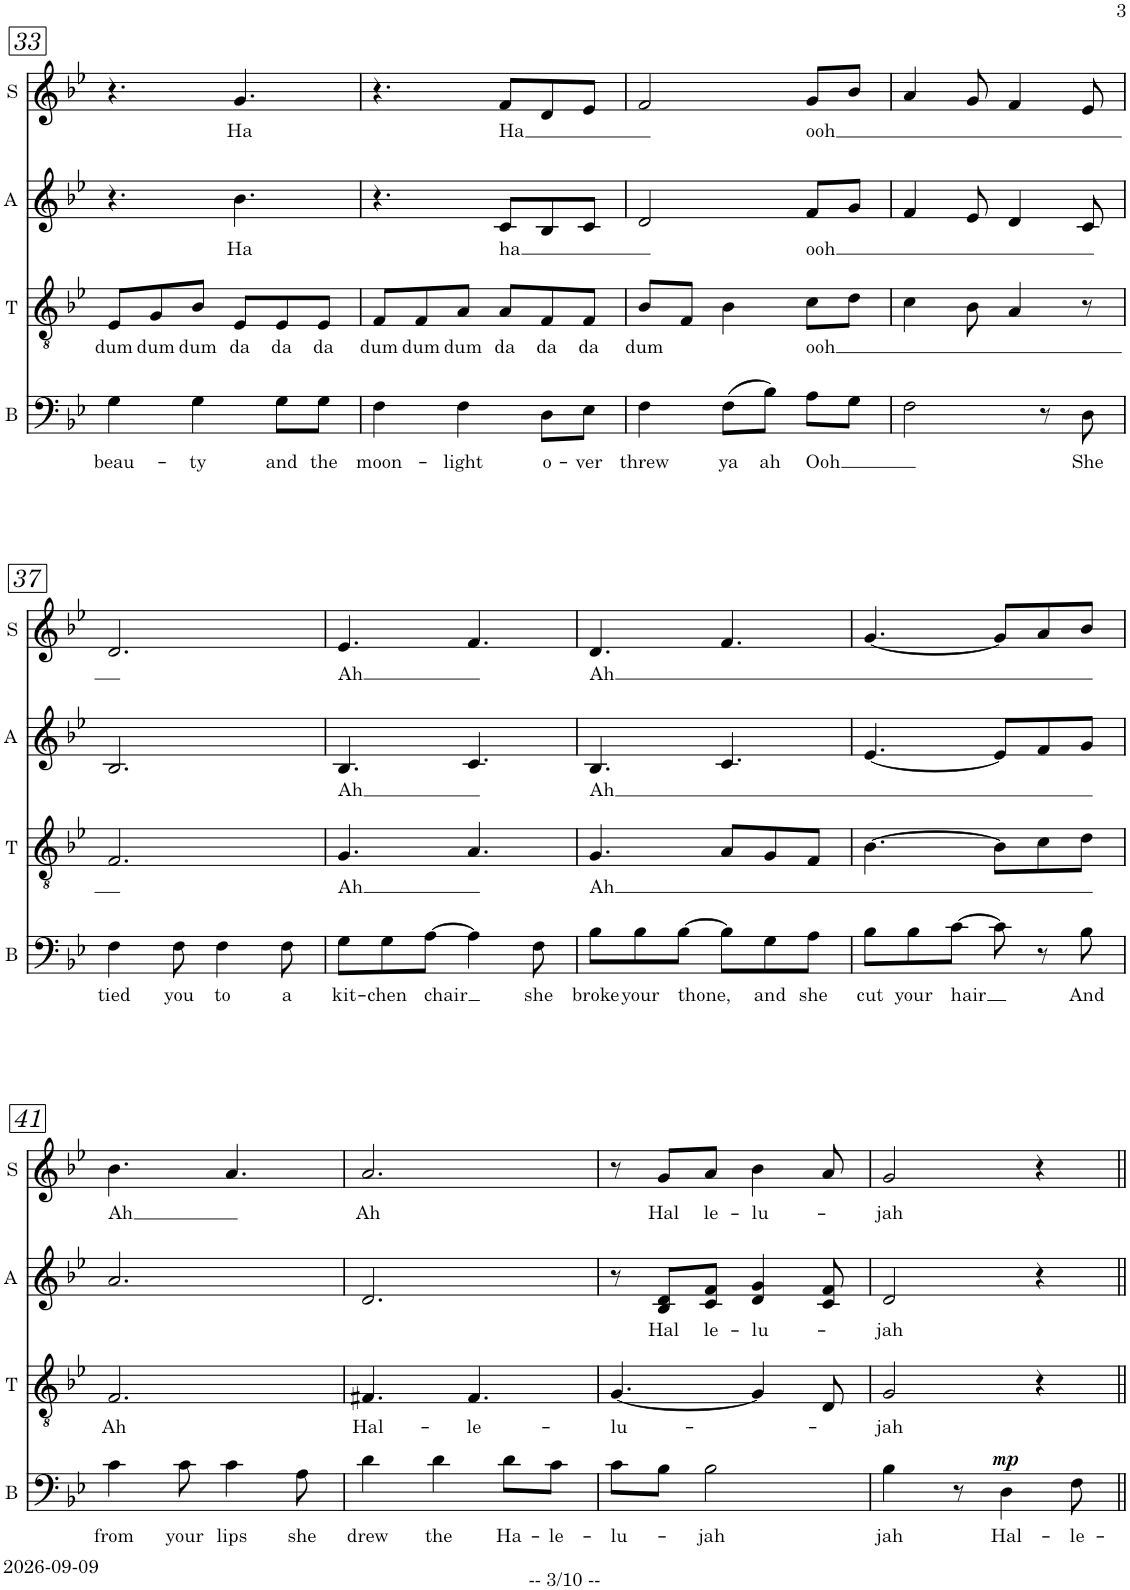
**kern	**text	**dynam	**kern	**text	**kern	**text	**kern	**text
*part4	*part4	*part4	*part3	*part3	*part2	*part2	*part1	*part1
*staff4	*staff4	*staff4	*staff3	*staff3	*staff2	*staff2	*staff1	*staff1
*I"Bariton	*	*	*I"Tenor	*	*I"Alt	*	*I"Sopran	*
*I'B	*	*	*I'T	*	*I'A	*	*I'S	*
!!LO:PB:g=z
*clefF4	*	*	*clefGv2	*	*clefG2	*	*clefG2	*
*	*	*	*	*	*Trd1c2	*	*	*
*k[b-e-]	*	*	*k[b-e-]	*	*k[b-e-]	*	*k[b-e-]	*
*M6/8	*	*	*M6/8	*	*M6/8	*	*M6/8	*
=33	=33	=33	=33	=33	=33	=33	=33	=33
!	!LO:LY:b	!	!	!LO:LY:b	!	!	!	!
4G\	beau-	.	8E-/L	dum	4.r	.	4.r	.
!	!	!	!	!LO:LY:b	!	!	!	!
.	.	.	8G/	dum	.	.	.	.
!	!LO:LY:b	!	!	!LO:LY:b	!	!	!	!
4G\	-ty	.	8B-/J	dum	.	.	.	.
!	!	!	!	!LO:LY:b	!	!LO:LY:b	!	!LO:LY:b
.	.	.	8E-/L	da	4.b-\	Ha	4.g/	Ha
!	!LO:LY:b	!	!	!LO:LY:b	!	!	!	!
8G\L	and	.	8E-/	da	.	.	.	.
!	!LO:LY:b	!	!	!LO:LY:b	!	!	!	!
8G\J	the	.	8E-/J	da	.	.	.	.
=34	=34	=34	=34	=34	=34	=34	=34	=34
!	!LO:LY:b	!	!	!LO:LY:b	!	!	!	!
4F\	moon-	.	8F/L	dum	4.r	.	4.r	.
!	!	!	!	!LO:LY:b	!	!	!	!
.	.	.	8F/	dum	.	.	.	.
!	!LO:LY:b	!	!	!LO:LY:b	!	!	!	!
4F\	-light	.	8A/J	dum	.	.	.	.
!	!	!	!	!LO:LY:b	!	!LO:LY:b	!	!LO:LY:b
.	.	.	8A/L	da	8c/L	ha	8f/L	Ha
!	!LO:LY:b	!	!	!LO:LY:b	!	!	!	!
8D\L	o-	.	8F/	da	8B-/	.	8d/	.
!	!LO:LY:b	!	!	!LO:LY:b	!	!	!	!
8E-\J	-ver	.	8F/J	da	8c/J	.	8e-/J	.
=35	=35	=35	=35	=35	=35	=35	=35	=35
!	!LO:LY:b	!	!	!LO:LY:b	!	!	!	!
4F\	threw	.	8B-/L	dum	2d/	.	2f/	.
.	.	.	8F/J	.	.	.	.	.
!	!LO:LY:b	!	!	!	!	!	!	!
(8F\L	ya	.	4B-\	.	.	.	.	.
!	!LO:LY:b	!	!	!	!	!	!	!
8B-\J)	ah	.	.	.	.	.	.	.
!	!LO:LY:b	!	!	!LO:LY:b	!	!LO:LY:b	!	!LO:LY:b
8A\L	Ooh	.	8c\L	ooh	8f/L	ooh	8g/L	ooh
8G\J	.	.	8d\J	.	8g/J	.	8b-/J	.
=36	=36	=36	=36	=36	=36	=36	=36	=36
2F\	.	.	4c\	.	4f/	.	4a/	.
.	.	.	8B-\	.	8e-/	.	8g/	.
.	.	.	4A/	.	4d/	.	4f/	.
8r	.	.	.	.	.	.	.	.
!	!LO:LY:b	!	!	!	!	!	!	!
8D\	She	.	8r	.	8c/	.	8e-/	.
!!LO:LB:g=z
=37	=37	=37	=37	=37	=37	=37	=37	=37
!	!LO:LY:b	!	!	!	!	!	!	!
4F\	tied	.	2.F/	.	2.B-/	.	2.d/	.
!	!LO:LY:b	!	!	!	!	!	!	!
8F\	you	.	.	.	.	.	.	.
!	!LO:LY:b	!	!	!	!	!	!	!
4F\	to	.	.	.	.	.	.	.
!	!LO:LY:b	!	!	!	!	!	!	!
8F\	a	.	.	.	.	.	.	.
=38	=38	=38	=38	=38	=38	=38	=38	=38
!	!LO:LY:b	!	!	!LO:LY:b	!	!LO:LY:b	!	!LO:LY:b
8G\L	kit-	.	4.G/	Ah	4.B-/	Ah	4.e-/	Ah
!	!LO:LY:b	!	!	!	!	!	!	!
8G\	-chen	.	.	.	.	.	.	.
!	!LO:LY:b	!	!	!	!	!	!	!
[8A\J	chair	.	.	.	.	.	.	.
4A\]	.	.	4.A/	.	4.c/	.	4.f/	.
!	!LO:LY:b	!	!	!	!	!	!	!
8F\	she	.	.	.	.	.	.	.
=39	=39	=39	=39	=39	=39	=39	=39	=39
!	!LO:LY:b	!	!	!LO:LY:b	!	!LO:LY:b	!	!LO:LY:b
8B-\L	broke	.	4.G/	Ah	4.B-/	Ah	4.d/	Ah
!	!LO:LY:b	!	!	!	!	!	!	!
8B-\	your	.	.	.	.	.	.	.
!	!LO:LY:b	!	!	!	!	!	!	!
[8B-\J	thone,	.	.	.	.	.	.	.
8B-\L]	.	.	8A/L	.	4.c/	.	4.f/	.
!	!LO:LY:b	!	!	!	!	!	!	!
8G\	and	.	8G/	.	.	.	.	.
!	!LO:LY:b	!	!	!	!	!	!	!
8A\J	she	.	8F/J	.	.	.	.	.
=40	=40	=40	=40	=40	=40	=40	=40	=40
!	!LO:LY:b	!	!	!	!	!	!	!
8B-\L	cut	.	[4.B-\	.	[4.e-/	.	[4.g/	.
!	!LO:LY:b	!	!	!	!	!	!	!
8B-\	your	.	.	.	.	.	.	.
!	!LO:LY:b	!	!	!	!	!	!	!
[8c\J	hair	.	.	.	.	.	.	.
8c\]	.	.	8B-\L]	.	8e-/L]	.	8g/L]	.
8r	.	.	8c\	.	8f/	.	8a/	.
!	!LO:LY:b	!	!	!	!	!	!	!
8B-\	And	.	8d\J	.	8g/J	.	8b-/J	.
!!LO:LB:g=z
=41	=41	=41	=41	=41	=41	=41	=41	=41
!	!LO:LY:b	!	!	!LO:LY:b	!	!	!	!LO:LY:b
4c\	from	.	2.F/	Ah	2.a/	.	4.b-\	Ah
!	!LO:LY:b	!	!	!	!	!	!	!
8c\	your	.	.	.	.	.	.	.
!	!LO:LY:b	!	!	!	!	!	!	!
4c\	lips	.	.	.	.	.	4.a/	.
!	!LO:LY:b	!	!	!	!	!	!	!
8A\	she	.	.	.	.	.	.	.
=42	=42	=42	=42	=42	=42	=42	=42	=42
!	!LO:LY:b	!	!	!LO:LY:b	!	!	!	!LO:LY:b
4d\	drew	.	4.F#X/	Hal-	2.d/	.	2.a/	Ah
!	!LO:LY:b	!	!	!	!	!	!	!
4d\	the	.	.	.	.	.	.	.
!	!	!	!	!LO:LY:b	!	!	!	!
.	.	.	4.F#/	-le-	.	.	.	.
!	!LO:LY:b	!	!	!	!	!	!	!
8d\L	Ha-	.	.	.	.	.	.	.
!	!LO:LY:b	!	!	!	!	!	!	!
8c\J	-le-	.	.	.	.	.	.	.
=43	=43	=43	=43	=43	=43	=43	=43	=43
!	!LO:LY:b	!	!	!LO:LY:b	!	!	!	!
8c\L	-lu-	.	[4.G/	-lu-	8r	.	8r	.
!	!	!	!	!	!	!LO:LY:b	!	!LO:LY:b
8B-\J	.	.	.	.	8B-/ 8d/L	Hal	8g/L	Hal
!	!LO:LY:b	!	!	!	!	!LO:LY:b	!	!LO:LY:b
2B-\	-jah	.	.	.	8c/ 8f/J	-le-	8a/J	-le-
!	!	!	!	!	!	!LO:LY:b	!	!LO:LY:b
.	.	.	4G/]	.	4d/ 4g/	-lu-	4b-\	-lu-
.	.	.	8D/	.	8c/ 8f/	.	8a/	.
=44	=44	=44	=44	=44	=44	=44	=44	=44
!	!LO:LY:b	!	!	!LO:LY:b	!	!LO:LY:b	!	!LO:LY:b
4B-\	-jah	.	2G/	-jah	2d/	-jah	2g/	-jah
8r	.	.	.	.	.	.	.	.
!	!LO:LY:b	!LO:DY:a	!	!	!	!	!	!
4D\	Hal-	mp	.	.	.	.	.	.
.	.	.	4r	.	4r	.	4r	.
!	!LO:LY:b	!	!	!	!	!	!	!
8F\	-le-	.	.	.	.	.	.	.
=||	=||	=||	=||	=||	=||	=||	=||	=||
*-	*-	*-	*-	*-	*-	*-	*-	*-
